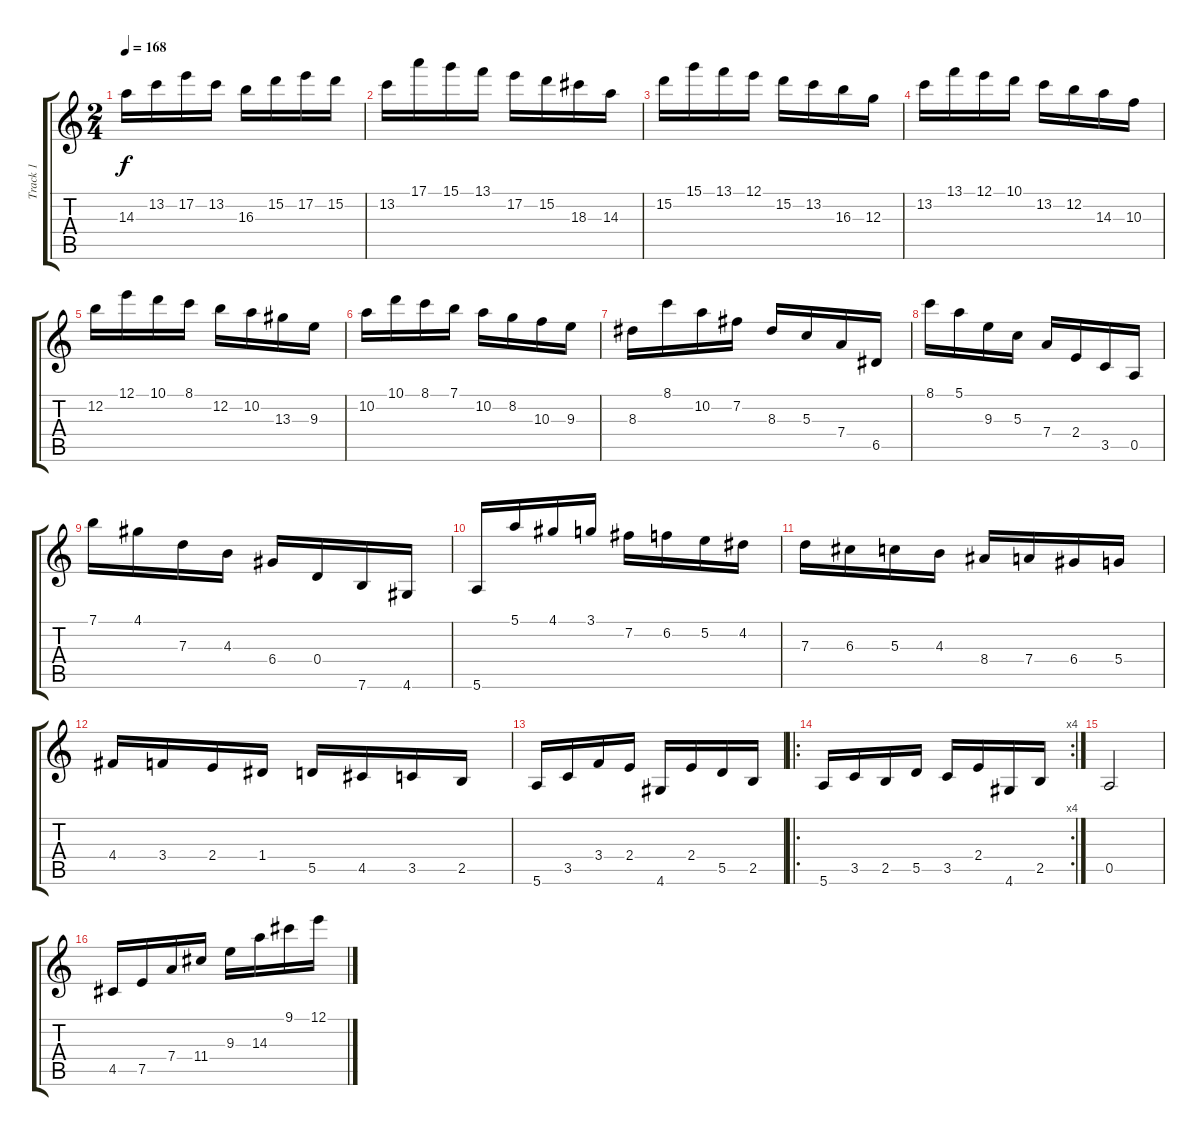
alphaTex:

\track ("Track 1" "Track 1") {instrument distortionguitar}
\staff {score tabs}
\tuning (E4 B3 G3 D3 A2 E2) {hide}
\ts (2 4)
\tempo 168
\clef g2
\ks c
14.3.16{dy f} 13.2.16 17.2.16 13.2.16 16.3.16 15.2.16 17.2.16 15.2.16 |
13.2.16 17.1.16 15.1.16 13.1.16 17.2.16 15.2.16 18.3.16 14.3.16 |
15.2.16 15.1.16 13.1.16 12.1.16 15.2.16 13.2.16 16.3.16 12.3.16 |
13.2.16 13.1.16 12.1.16 10.1.16 13.2.16 12.2.16 14.3.16 10.3.16 |
12.2.16 12.1.16 10.1.16 8.1.16 12.2.16 10.2.16 13.3.16 9.3.16 |
10.2.16 10.1.16 8.1.16 7.1.16 10.2.16 8.2.16 10.3.16 9.3.16 |
8.3.16 8.1.16 10.2.16 7.2.16 8.3.16 5.3.16 7.4.16 6.5.16 |
8.1.16 5.1.16 9.3.16 5.3.16 7.4.16 2.4.16 3.5.16 0.5.16 |
7.1.16 4.1.16 7.3.16 4.3.16 6.4.16 0.4.16 7.6.16 4.6.16 |
5.6.16 5.1.16 4.1.16 3.1.16 7.2.16 6.2.16 5.2.16 4.2.16 |
7.3.16 6.3.16 5.3.16 4.3.16 8.4.16 7.4.16 6.4.16 5.4.16 |
4.4.16 3.4.16 2.4.16 1.4.16 5.5.16 4.5.16 3.5.16 2.5.16 |
5.6.16 3.5.16 3.4.16 2.4.16 4.6.16 2.4.16 5.5.16 2.5.16 |
\ro
\rc 4
5.6.16 3.5.16 2.5.16 5.5.16 3.5.16 2.4.16 4.6.16 2.5.16 |
0.5.2 |
4.5.16 7.5.16 7.4.16 11.4.16 9.3.16 14.3.16 9.1.16 12.1.16
